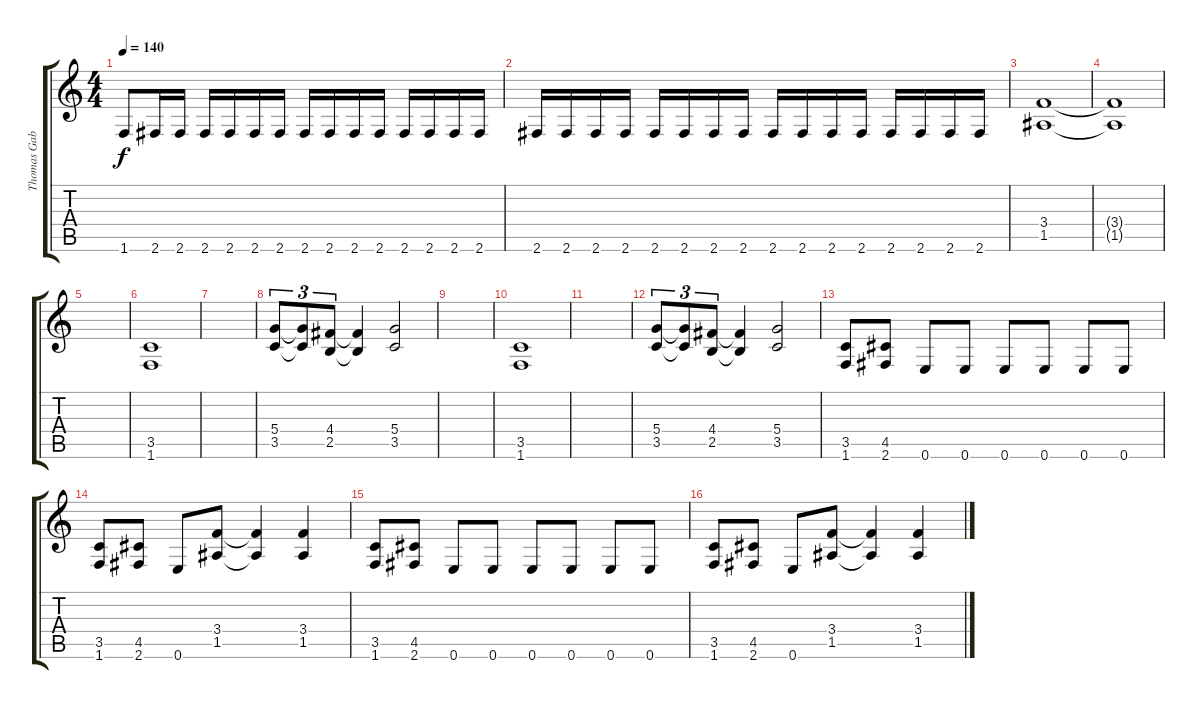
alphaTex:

\track ("Thomas Gabriel Warrior-Guitar" "Thomas Gab") {instrument distortionguitar}
\staff {score tabs}
\tuning (E4 B3 G3 D3 A2 E2) {hide}
\ts (4 4)
\tempo 140
\clef g2
\ks c
1.6.8{dy f} 2.6.16 2.6.16 2.6.16 2.6.16 2.6.16 2.6.16 2.6.16 2.6.16 2.6.16 2.6.16 2.6.16 2.6.16 2.6.16 2.6.16 |
2.6.16 2.6.16 2.6.16 2.6.16 2.6.16 2.6.16 2.6.16 2.6.16 2.6.16 2.6.16 2.6.16 2.6.16 2.6.16 2.6.16 2.6.16 2.6.16 |
(3.4 1.5).1 |
(3.4{t} 1.5{t}).1 |
|
(3.5 1.6).1 |
|
(5.4 3.5).8{tu (3 2)} (5.4{t} 3.5{t}).8{tu (3 2)} (4.4 2.5).8{tu (3 2)} (4.4{t} 2.5{t}).4 (5.4 3.5).2 |
|
(3.5 1.6).1 |
|
(5.4 3.5).8{tu (3 2)} (5.4{t} 3.5{t}).8{tu (3 2)} (4.4 2.5).8{tu (3 2)} (4.4{t} 2.5{t}).4 (5.4 3.5).2 |
(3.5 1.6).8 (4.5 2.6).8 0.6.8 0.6.8 0.6.8 0.6.8 0.6.8 0.6.8 |
(3.5 1.6).8 (4.5 2.6).8 0.6.8 (3.4 1.5).8 (3.4{t} 1.5{t}).4 (3.4 1.5).4 |
(3.5 1.6).8 (4.5 2.6).8 0.6.8 0.6.8 0.6.8 0.6.8 0.6.8 0.6.8 |
(3.5 1.6).8 (4.5 2.6).8 0.6.8 (3.4 1.5).8 (3.4{t} 1.5{t}).4 (3.4 1.5).4
